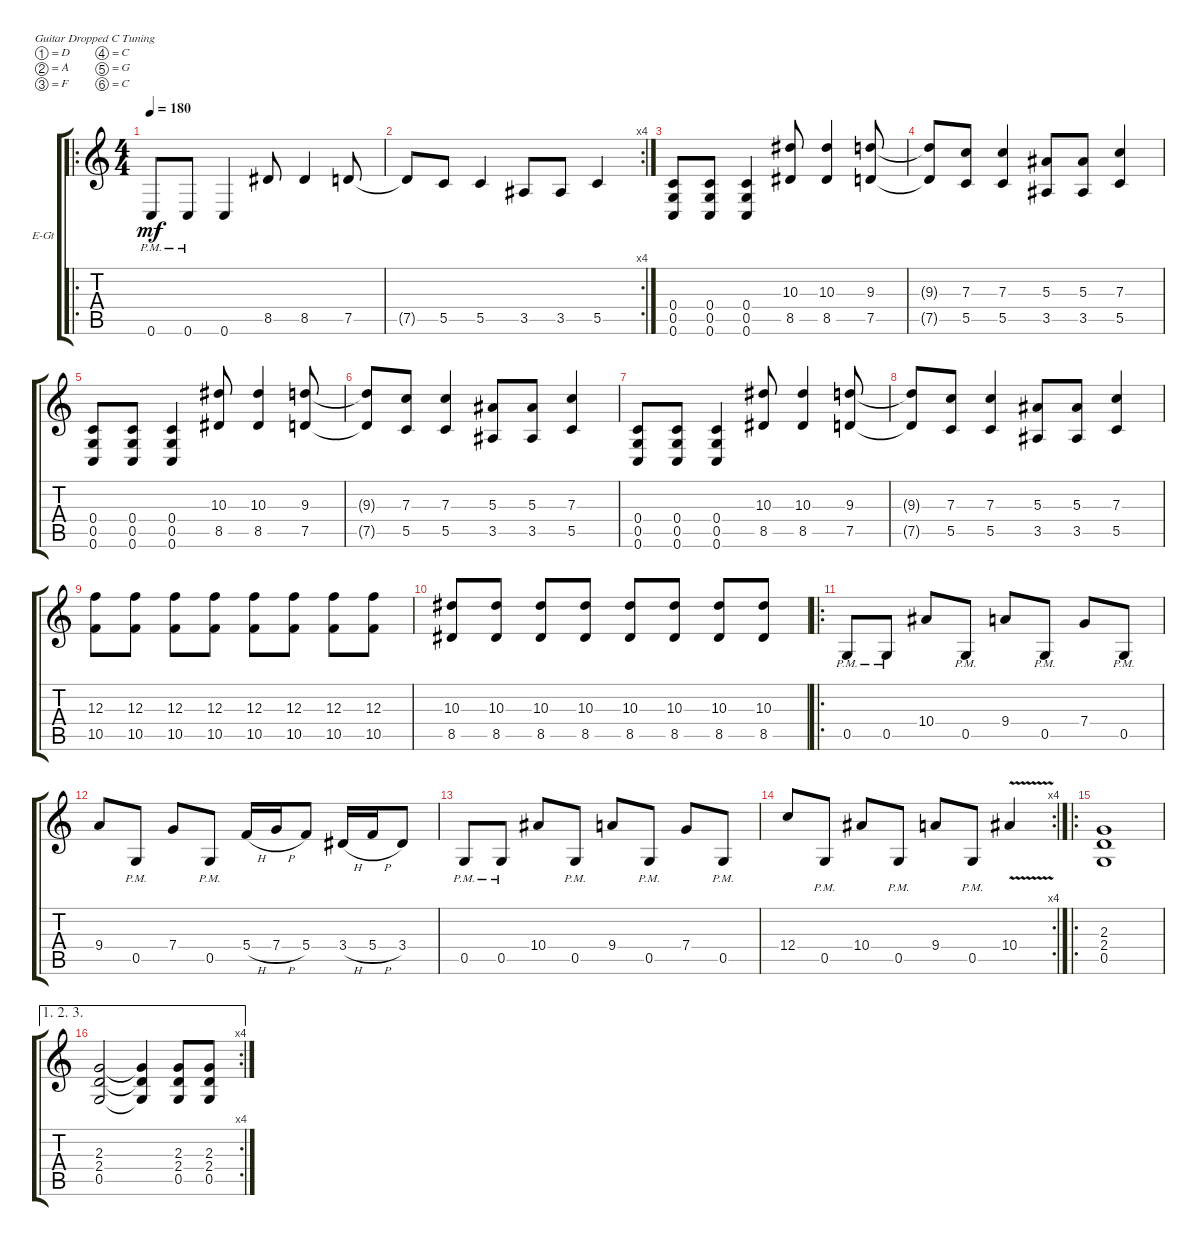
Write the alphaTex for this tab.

\bracketExtendMode groupsimilarinstruments
\firstSystemTrackNameOrientation horizontal
\otherSystemsTrackNameOrientation horizontal
\track ("Electric Guitar" "E-Gt") {instrument distortionguitar}
\staff {score tabs}
\tuning (D4 A3 F3 C3 G2 C2)
\ro
\ts (4 4)
\tempo 180
\clef g2
\scale
0.5
\ks c
0.6{pm}.8{dy mf instrument distortionguitar} 0.6{pm}.8 0.6.4 8.5.8 8.5.4 7.5.8 |
\rc 4
\scale
0.261719 7.5{t}.8 5.5.8 5.5.4 3.5.8 3.5.8 5.5.4 |
\scale
0.238281 (0.6 0.5 0.4).8 (0.6 0.4 0.5).8 (0.6 0.5 0.4).4 (8.5 10.3).8 (10.3 8.5).4 (7.5 9.3).8 |
\scale
0.333333 (7.5{t} 9.3{t}).8 (5.5 7.3).8 (5.5 7.3).4 (3.5 5.3).8 (5.3 3.5).8 (5.5 7.3).4 |
\scale
0.333333 (0.6 0.5 0.4).8 (0.6 0.4 0.5).8 (0.6 0.5 0.4).4 (8.5 10.3).8 (10.3 8.5).4 (7.5 9.3).8 |
\scale
0.333333 (7.5{t} 9.3{t}).8 (5.5 7.3).8 (5.5 7.3).4 (3.5 5.3).8 (5.3 3.5).8 (5.5 7.3).4 |
\scale
0.333333 (0.6 0.5 0.4).8 (0.6 0.4 0.5).8 (0.6 0.5 0.4).4 (8.5 10.3).8 (10.3 8.5).4 (7.5 9.3).8 |
\scale
0.333333 (7.5{t} 9.3{t}).8 (5.5 7.3).8 (5.5 7.3).4 (3.5 5.3).8 (5.3 3.5).8 (5.5 7.3).4 |
\scale
0.333333 (10.5 12.3).8 (12.3 10.5).8 (10.5 12.3).8 (12.3 10.5).8 (10.5 12.3).8 (12.3 10.5).8 (10.5 12.3).8 (12.3 10.5).8 |
\scale
0.312821 (8.5 10.3).8 (10.3 8.5).8 (8.5 10.3).8 (10.3 8.5).8 (8.5 10.3).8 (10.3 8.5).8 (8.5 10.3).8 (10.3 8.5).8 |
\ro
\scale
0.374359 0.5{pm}.8 0.5{pm}.8 10.4.8 0.5{pm}.8 9.4.8 0.5{pm}.8 7.4.8 0.5{pm}.8 |
\scale
0.312821 9.4.8 0.5{pm}.8 7.4.8 0.5{pm}.8 5.4{h}.16 7.4{h}.16 5.4.8 3.4{h}.16 5.4{h}.16 3.4.8 |
\scale
0.303483 0.5{pm}.8 0.5{pm}.8 10.4.8 0.5{pm}.8 9.4.8 0.5{pm}.8 7.4.8 0.5{pm}.8 |
\rc 4
\scale
0.333333 12.4.8 0.5{pm}.8 10.4.8 0.5{pm}.8 9.4.8 0.5{pm}.8 10.4{v}.4 |
\ro
\scale
0.363184 (0.5 2.4 2.3).1 |
\ae (1 2 3)
\rc 4
\scale
0.354497 (2.4 2.3 0.5).2 (2.4{t} 2.3{t} 0.5{t}).4 (2.4 2.3 0.5).8 (0.5 2.4 2.3).8
